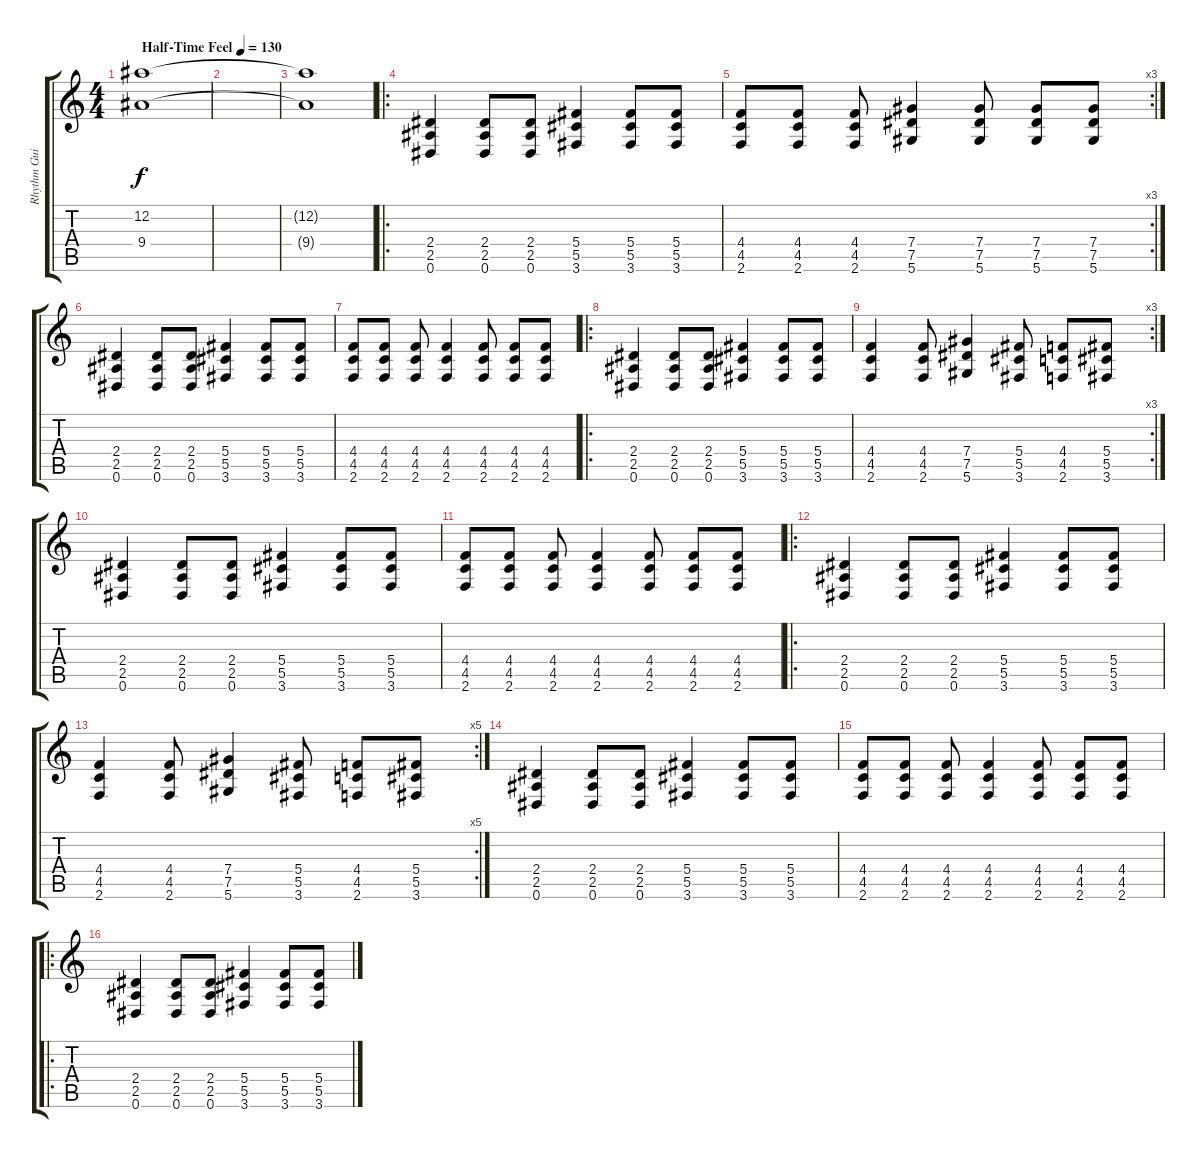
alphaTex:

\track ("Rhythm Guitar" "Rhythm Gui") {instrument overdrivenguitar}
\staff {score tabs}
\tuning (Eb4 Bb3 Gb3 Db3 Ab2 Eb2) {hide}
\ts (4 4)
\tempo (130 "Half-Time Feel")
\clef g2
\ks c
(12.2 9.4).1{dy f instrument overdrivenguitar} |
|
(12.2{t} 9.4{t}).1 |
\ro
(2.4 2.5 0.6).4 (2.4 2.5 0.6).8 (2.4 2.5 0.6).8 (5.4 5.5 3.6).4 (5.4 5.5 3.6).8 (5.4 5.5 3.6).8 |
\rc 3
(4.4 4.5 2.6).8 (4.4 4.5 2.6).8 (4.4 4.5 2.6).8 (7.4 7.5 5.6).4 (7.4 7.5 5.6).8 (7.4 7.5 5.6).8 (7.4 7.5 5.6).8 |
(2.4 2.5 0.6).4 (2.4 2.5 0.6).8 (2.4 2.5 0.6).8 (5.4 5.5 3.6).4 (5.4 5.5 3.6).8 (5.4 5.5 3.6).8 |
(4.4 4.5 2.6).8 (4.4 4.5 2.6).8 (4.4 4.5 2.6).8 (4.4 4.5 2.6).4 (4.4 4.5 2.6).8 (4.4 4.5 2.6).8 (4.4 4.5 2.6).8 |
\ro
(2.4 2.5 0.6).4 (2.4 2.5 0.6).8 (2.4 2.5 0.6).8 (5.4 5.5 3.6).4 (5.4 5.5 3.6).8 (5.4 5.5 3.6).8 |
\rc 3
(4.4 4.5 2.6).4 (4.4 4.5 2.6).8 (7.4 7.5 5.6).4 (5.4 5.5 3.6).8 (4.4 4.5 2.6).8 (5.4 5.5 3.6).8 |
(2.4 2.5 0.6).4 (2.4 2.5 0.6).8 (2.4 2.5 0.6).8 (5.4 5.5 3.6).4 (5.4 5.5 3.6).8 (5.4 5.5 3.6).8 |
(4.4 4.5 2.6).8 (4.4 4.5 2.6).8 (4.4 4.5 2.6).8 (4.4 4.5 2.6).4 (4.4 4.5 2.6).8 (4.4 4.5 2.6).8 (4.4 4.5 2.6).8 |
\ro
(2.4 2.5 0.6).4 (2.4 2.5 0.6).8 (2.4 2.5 0.6).8 (5.4 5.5 3.6).4 (5.4 5.5 3.6).8 (5.4 5.5 3.6).8 |
\rc 5
(4.4 4.5 2.6).4 (4.4 4.5 2.6).8 (7.4 7.5 5.6).4 (5.4 5.5 3.6).8 (4.4 4.5 2.6).8 (5.4 5.5 3.6).8 |
(2.4 2.5 0.6).4 (2.4 2.5 0.6).8 (2.4 2.5 0.6).8 (5.4 5.5 3.6).4 (5.4 5.5 3.6).8 (5.4 5.5 3.6).8 |
(4.4 4.5 2.6).8 (4.4 4.5 2.6).8 (4.4 4.5 2.6).8 (4.4 4.5 2.6).4 (4.4 4.5 2.6).8 (4.4 4.5 2.6).8 (4.4 4.5 2.6).8 |
\ro
(2.4 2.5 0.6).4 (2.4 2.5 0.6).8 (2.4 2.5 0.6).8 (5.4 5.5 3.6).4 (5.4 5.5 3.6).8 (5.4 5.5 3.6).8
